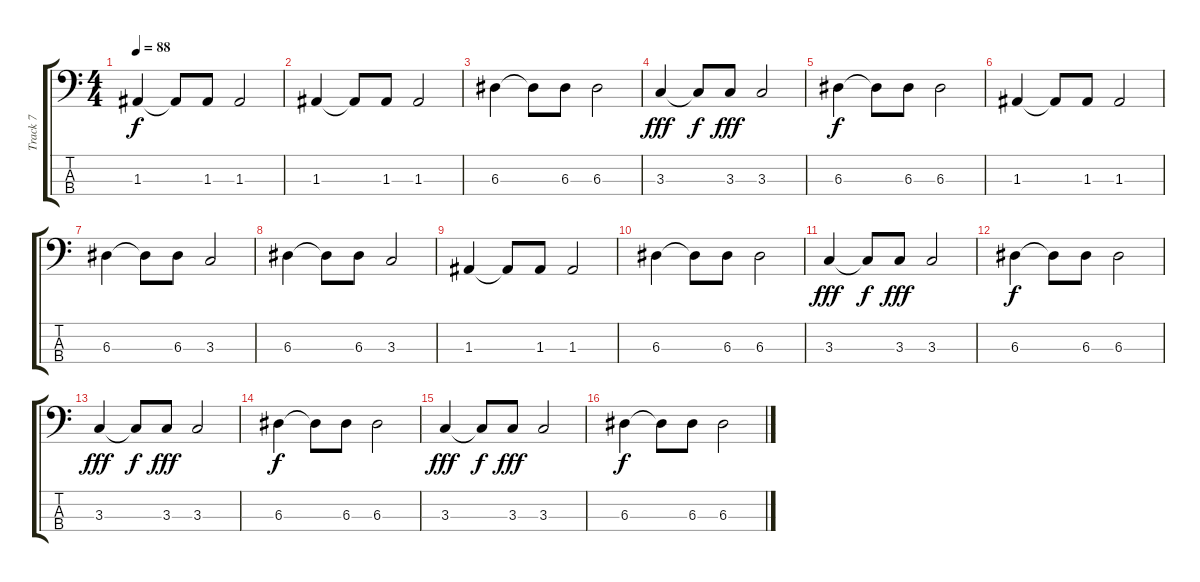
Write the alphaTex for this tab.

\track ("Track 7" "Track 7") {instrument electricbassfinger}
\staff {score tabs}
\tuning (G2 D2 A1 E1) {hide}
\ts (4 4)
\tempo 88
\clef f4
\ks c
1.3.4{dy f} 1.3{t}.8 1.3.8 1.3.2 |
1.3.4 1.3{t}.8 1.3.8 1.3.2 |
6.3.4 6.3{t}.8 6.3.8 6.3.2 |
3.3.4{dy fff} 3.3{t}.8{dy f} 3.3.8{dy fff} 3.3.2 |
6.3.4{dy f} 6.3{t}.8 6.3.8 6.3.2 |
1.3.4 1.3{t}.8 1.3.8 1.3.2 |
6.3.4 6.3{t}.8 6.3.8 3.3.2 |
6.3.4 6.3{t}.8 6.3.8 3.3.2 |
1.3.4 1.3{t}.8 1.3.8 1.3.2 |
6.3.4 6.3{t}.8 6.3.8 6.3.2 |
3.3.4{dy fff} 3.3{t}.8{dy f} 3.3.8{dy fff} 3.3.2 |
6.3.4{dy f} 6.3{t}.8 6.3.8 6.3.2 |
3.3.4{dy fff} 3.3{t}.8{dy f} 3.3.8{dy fff} 3.3.2 |
6.3.4{dy f} 6.3{t}.8 6.3.8 6.3.2 |
3.3.4{dy fff} 3.3{t}.8{dy f} 3.3.8{dy fff} 3.3.2 |
6.3.4{dy f} 6.3{t}.8 6.3.8 6.3.2
